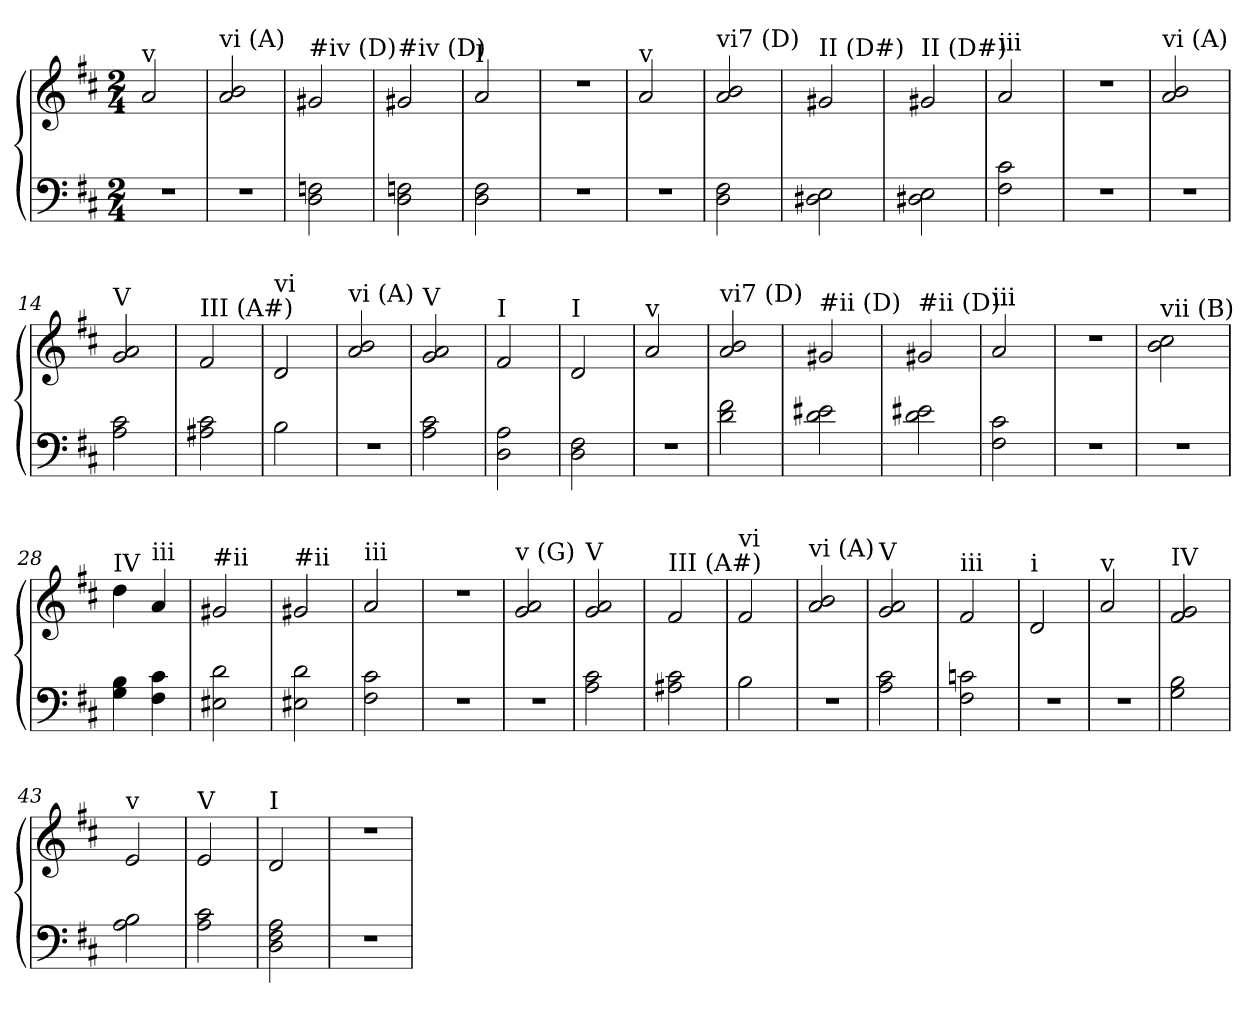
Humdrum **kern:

**kern	**kern
*part2	*part1
*staff2	*staff1
*clefF4	*clefG2
*k[f#c#]	*k[f#c#]
*D:	*D:
*M2/4	*M2/4
=1	=1
!	!LO:TX:a:t=v
2r	2a
=2	=2
!	!LO:TX:a:t=vi (A)
2r	2a 2b
=3	=3
!	!LO:TX:a:t=#iv (D)
2D 2Fn	2g#X
=4	=4
!	!LO:TX:a:t=#iv (D)
2D 2Fn	2g#X
=5	=5
!	!LO:TX:a:t=I
2D 2F#	2a
=6	=6
2r	2r
=7	=7
!	!LO:TX:a:t=v
2r	2a
=8	=8
!	!LO:TX:a:t=vi7 (D)
2D 2F#	2a 2b
=9	=9
!	!LO:TX:a:t=II (D#)
2D#X 2E	2g#X
=10	=10
!	!LO:TX:a:t=II (D#)
2D#X 2E	2g#X
=11	=11
!	!LO:TX:a:t=iii
2F# 2c#	2a
=12	=12
2r	2r
=13	=13
!	!LO:TX:a:t=vi (A)
2r	2a 2b
=14	=14
!	!LO:TX:a:t=V
2A 2c#	2g 2a
=15	=15
!	!LO:TX:a:t=III (A#)
2A#X 2c#	2f#
=16	=16
!	!LO:TX:a:t=vi
2B	2d
=17	=17
!	!LO:TX:a:t=vi (A)
2r	2a 2b
=18	=18
!	!LO:TX:a:t=V
2A 2c#	2g 2a
=19	=19
!	!LO:TX:a:t=I
2D 2A	2f#
=20	=20
!	!LO:TX:a:t=I
2D 2F#	2d
=21	=21
!	!LO:TX:a:t=v
2r	2a
=22	=22
!	!LO:TX:a:t=vi7 (D)
2d 2f#	2a 2b
=23	=23
!	!LO:TX:a:t=#ii (D)
2d 2e#X	2g#X
=24	=24
!	!LO:TX:a:t=#ii (D)
2d 2e#X	2g#X
=25	=25
!	!LO:TX:a:t=iii
2F# 2c#	2a
=26	=26
2r	2r
=27	=27
!	!LO:TX:a:t=vii (B)
2r	2b 2cc#
=28	=28
!	!LO:TX:a:t=IV
4G 4B	4dd
!	!LO:TX:a:t=iii
4F# 4c#	4a
=29	=29
!	!LO:TX:a:t=#ii
2E#X 2d	2g#X
=30	=30
!	!LO:TX:a:t=#ii
2E#X 2d	2g#X
=31	=31
!	!LO:TX:a:t=iii
2F# 2c#	2a
=32	=32
2r	2r
=33	=33
!	!LO:TX:a:t=v (G)
2r	2g 2a
=34	=34
!	!LO:TX:a:t=V
2A 2c#	2g 2a
=35	=35
!	!LO:TX:a:t=III (A#)
2A#X 2c#	2f#
=36	=36
!	!LO:TX:a:t=vi
2B	2f#
=37	=37
!	!LO:TX:a:t=vi (A)
2r	2a 2b
=38	=38
!	!LO:TX:a:t=V
2A 2c#	2g 2a
=39	=39
!	!LO:TX:a:t=iii
2F# 2cn	2f#
=40	=40
!	!LO:TX:a:t=i
2r	2d
=41	=41
!	!LO:TX:a:t=v
2r	2a
=42	=42
!	!LO:TX:a:t=IV
2G 2B	2f# 2g
=43	=43
!	!LO:TX:a:t=v
2A 2B	2e
=44	=44
!	!LO:TX:a:t=V
2A 2c#	2e
=45	=45
!	!LO:TX:a:t=I
2D 2F# 2A	2d
=46	=46
2r	2r
=	=
*-	*-
